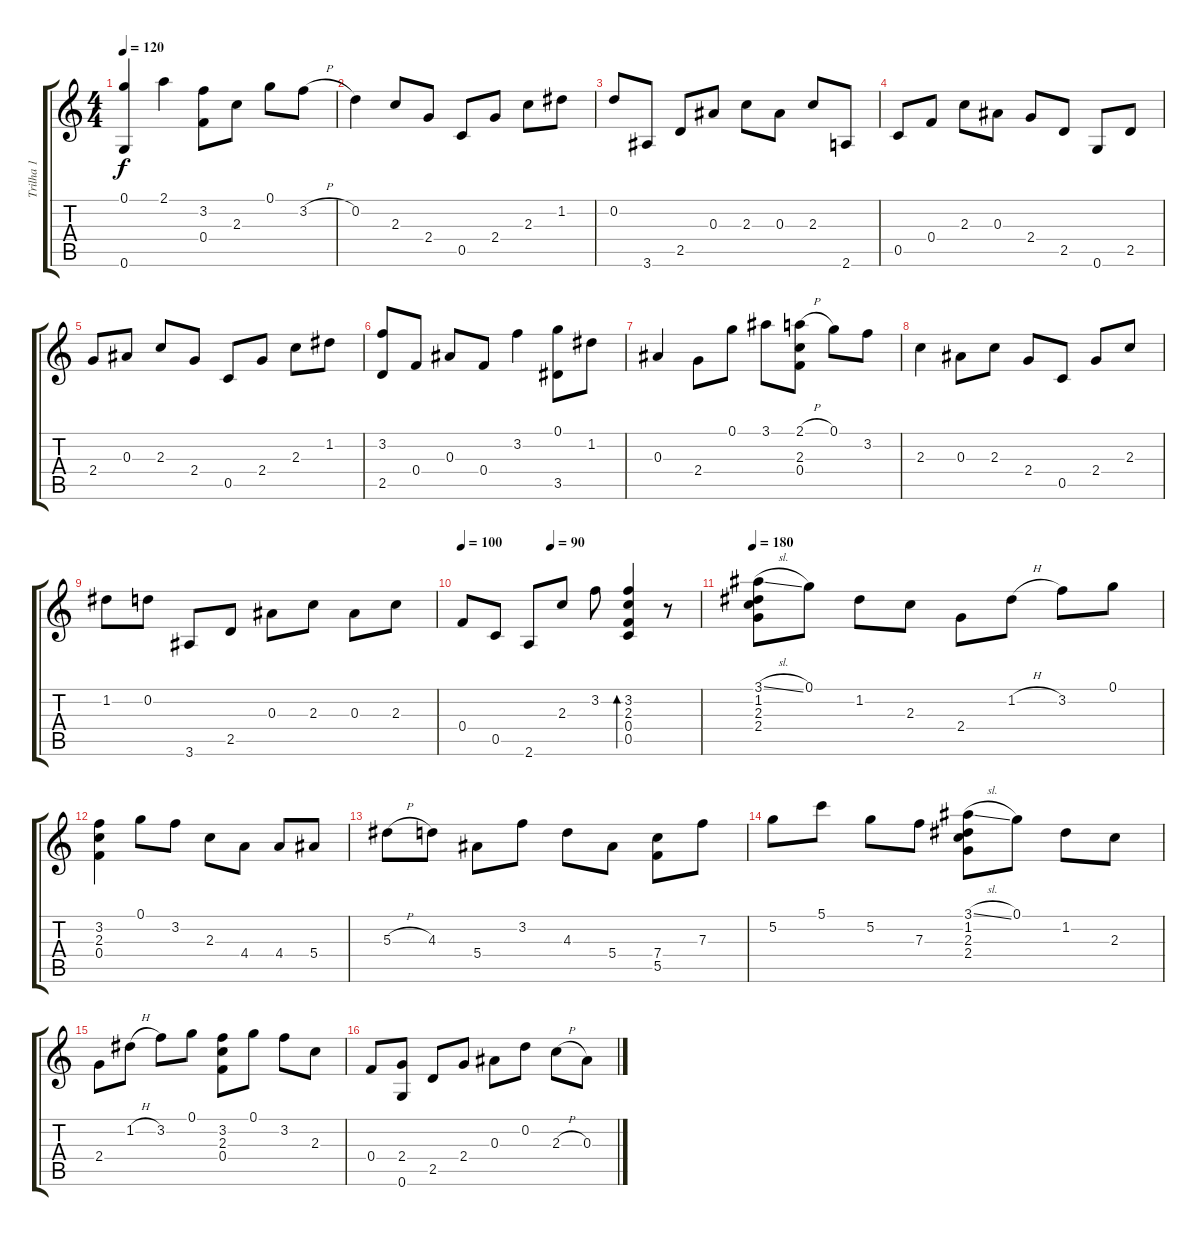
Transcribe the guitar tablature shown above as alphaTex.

\track ("Trilha 1" "Trilha 1") {instrument acousticguitarsteel}
\staff {score tabs}
\tuning (G4 D4 Bb3 F3 C3 G2) {hide}
\ts (4 4)
\tempo 120
\clef g2
\ks c
(0.1 0.6).4{dy f} 2.1.4 (3.2 0.4).8 2.3.8 0.1.8 3.2{h}.8 |
0.2.4 2.3.8 2.4.8 0.5.8 2.4.8 2.3.8 1.2.8 |
0.2.8 3.6.8 2.5.8 0.3.8 2.3.8 0.3.8 2.3.8 2.6.8 |
0.5.8 0.4.8 2.3.8 0.3.8 2.4.8 2.5.8 0.6.8 2.5.8 |
2.4.8 0.3.8 2.3.8 2.4.8 0.5.8 2.4.8 2.3.8 1.2.8 |
(3.2 2.5).8 0.4.8 0.3.8 0.4.8 3.2.4 (0.1 3.5).8 1.2.8 |
0.3.4 2.4.8 0.1.8 3.1.8 (2.1{h} 2.3 0.4).8 0.1.8 3.2.8 |
2.3.4 0.3.8 2.3.8 2.4.8 0.5.8 2.4.8 2.3.8 |
1.2.8 0.2.8 3.6.8 2.5.8 0.3.8 2.3.8 0.3.8 2.3.8 |
\tempo 100
\tempo (90 0.375)
0.4.8 0.5.8 2.6.8 2.3.8 3.2.8 (3.2 2.3 0.4 0.5).4{bd 480} r.8 |
\tempo 180
(3.1{sl} 1.2 2.3 2.4).8 0.1.8 1.2.8 2.3.8 2.4.8 1.2{h}.8 3.2.8 0.1.8 |
(3.2 2.3 0.4).4 0.1.8 3.2.8 2.3.8 4.4.8 4.4.8 5.4.8 |
5.3{h}.8 4.3.8 5.4.8 3.2.8 4.3.8 5.4.8 (7.4 5.5).8 7.3.8 |
5.2.8 5.1.8 5.2.8 7.3.8 (3.1{sl} 1.2 2.3 2.4).8 0.1.8 1.2.8 2.3.8 |
2.4.8 1.2{h}.8 3.2.8 0.1.8 (3.2 2.3 0.4).8 0.1.8 3.2.8 2.3.8 |
0.4.8 (2.4 0.6).8 2.5.8 2.4.8 0.3.8 0.2.8 2.3{h}.8 0.3.8
